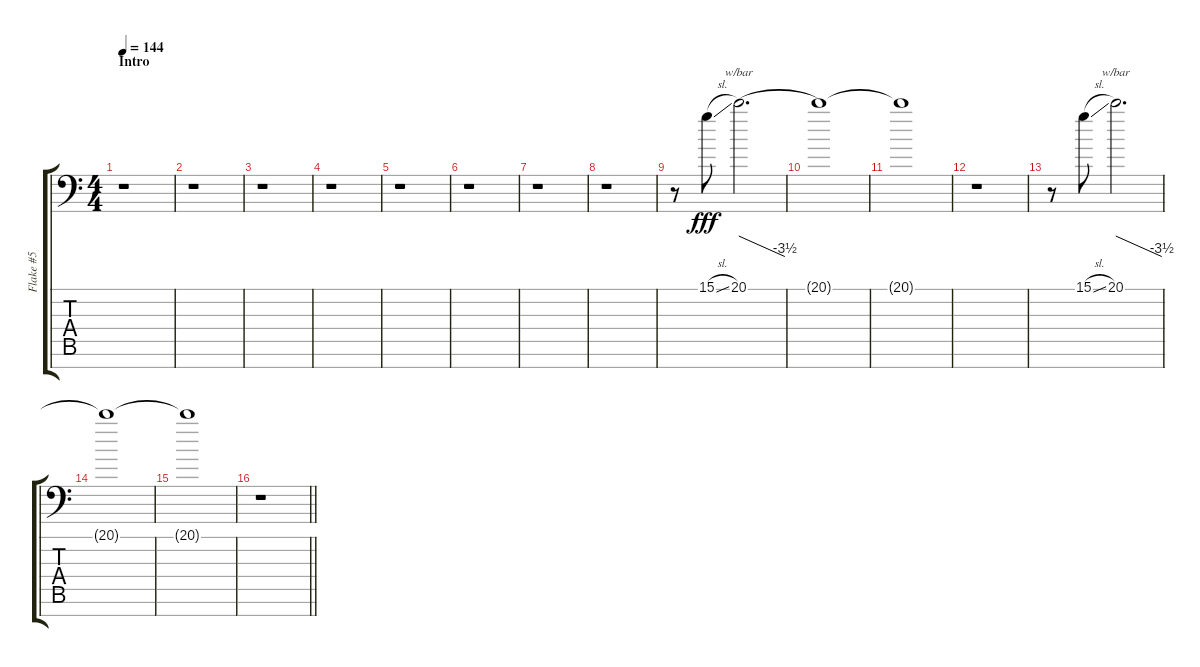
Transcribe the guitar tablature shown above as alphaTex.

\track ("Flake #5" "Flake #5") {instrument pad6metallic}
\staff {score tabs}
\tuning (E4 B3 G3 D3 G0 Gb0 F0) {hide}
\ts (4 4)
\section ("" "Intro")
\tempo 144
\clef f4
\ks c
r.1{dy fff} |
r.1 |
r.1 |
r.1 |
r.1 |
r.1 |
r.1 |
r.1 |
r.8 15.1{sl}.8{volume 16 instrument pad6metallic} 20.1.2{d tbe (dive default 0 0 60 -14) instrument pad6metallic} |
20.1{t}.1{instrument pad6metallic} |
20.1{t}.1{instrument pad6metallic} |
r.1 |
r.8 15.1{sl}.8{volume 16 instrument pad6metallic} 20.1.2{d tbe (dive default 0 0 60 -14) instrument pad6metallic} |
20.1{t}.1{instrument pad6metallic} |
20.1{t}.1{instrument pad6metallic} |
\barLineRight lightlight
r.1
